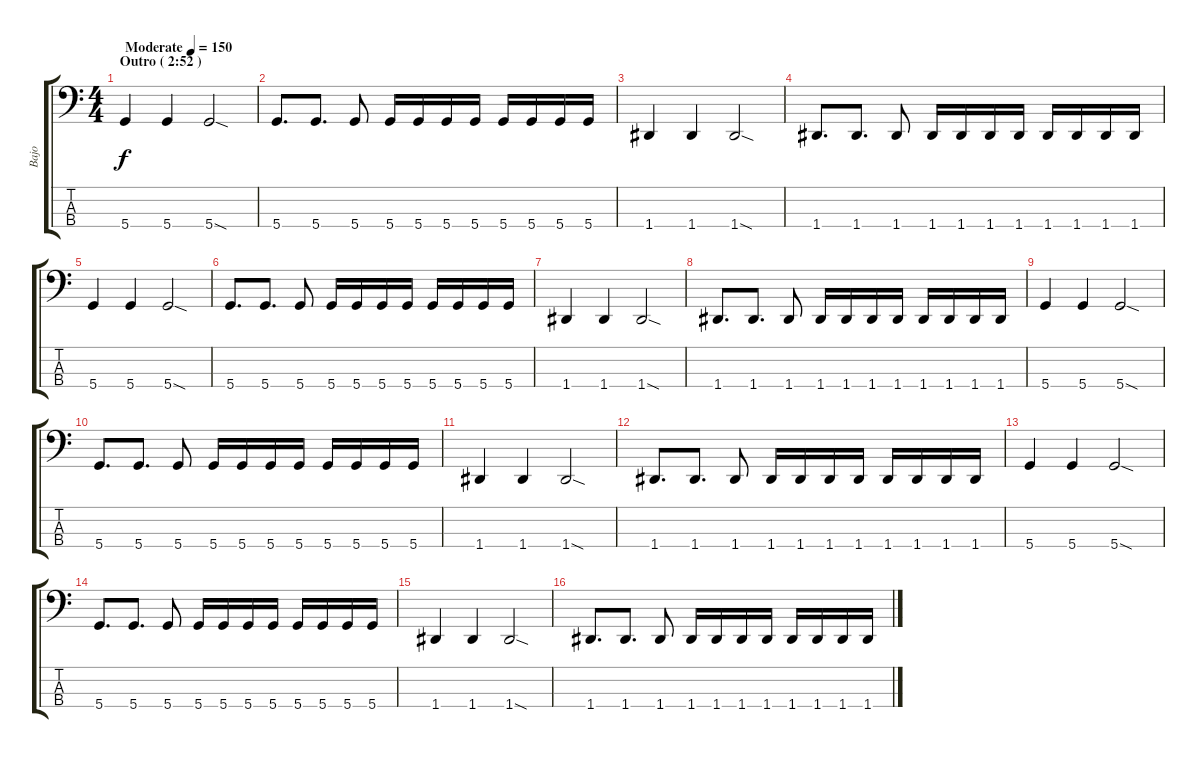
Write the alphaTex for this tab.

\track ("Bajo" "Bajo") {instrument electricbassfinger}
\staff {score tabs}
\tuning (G2 D2 A1 D1) {hide}
\ts (4 4)
\section ("" "Outro ( 2:52 )")
\tempo (150 "Moderate")
\clef f4
\ks c
5.4.4{dy f instrument electricbassfinger} 5.4.4 5.4{sod}.2 |
5.4.8{d} 5.4.8{d} 5.4.8 5.4.16 5.4.16 5.4.16 5.4.16 5.4.16 5.4.16 5.4.16 5.4.16 |
1.4.4 1.4.4 1.4{sod}.2 |
1.4.8{d} 1.4.8{d} 1.4.8 1.4.16 1.4.16 1.4.16 1.4.16 1.4.16 1.4.16 1.4.16 1.4.16 |
5.4.4 5.4.4 5.4{sod}.2 |
5.4.8{d} 5.4.8{d} 5.4.8 5.4.16 5.4.16 5.4.16 5.4.16 5.4.16 5.4.16 5.4.16 5.4.16 |
1.4.4 1.4.4 1.4{sod}.2 |
1.4.8{d} 1.4.8{d} 1.4.8 1.4.16 1.4.16 1.4.16 1.4.16 1.4.16 1.4.16 1.4.16 1.4.16 |
5.4.4 5.4.4 5.4{sod}.2 |
5.4.8{d} 5.4.8{d} 5.4.8 5.4.16 5.4.16 5.4.16 5.4.16 5.4.16 5.4.16 5.4.16 5.4.16 |
1.4.4 1.4.4 1.4{sod}.2 |
1.4.8{d} 1.4.8{d} 1.4.8 1.4.16 1.4.16 1.4.16 1.4.16 1.4.16 1.4.16 1.4.16 1.4.16 |
5.4.4 5.4.4 5.4{sod}.2 |
5.4.8{d} 5.4.8{d} 5.4.8 5.4.16 5.4.16 5.4.16 5.4.16 5.4.16 5.4.16 5.4.16 5.4.16 |
1.4.4 1.4.4 1.4{sod}.2 |
1.4.8{d} 1.4.8{d} 1.4.8 1.4.16 1.4.16 1.4.16 1.4.16 1.4.16 1.4.16 1.4.16 1.4.16
